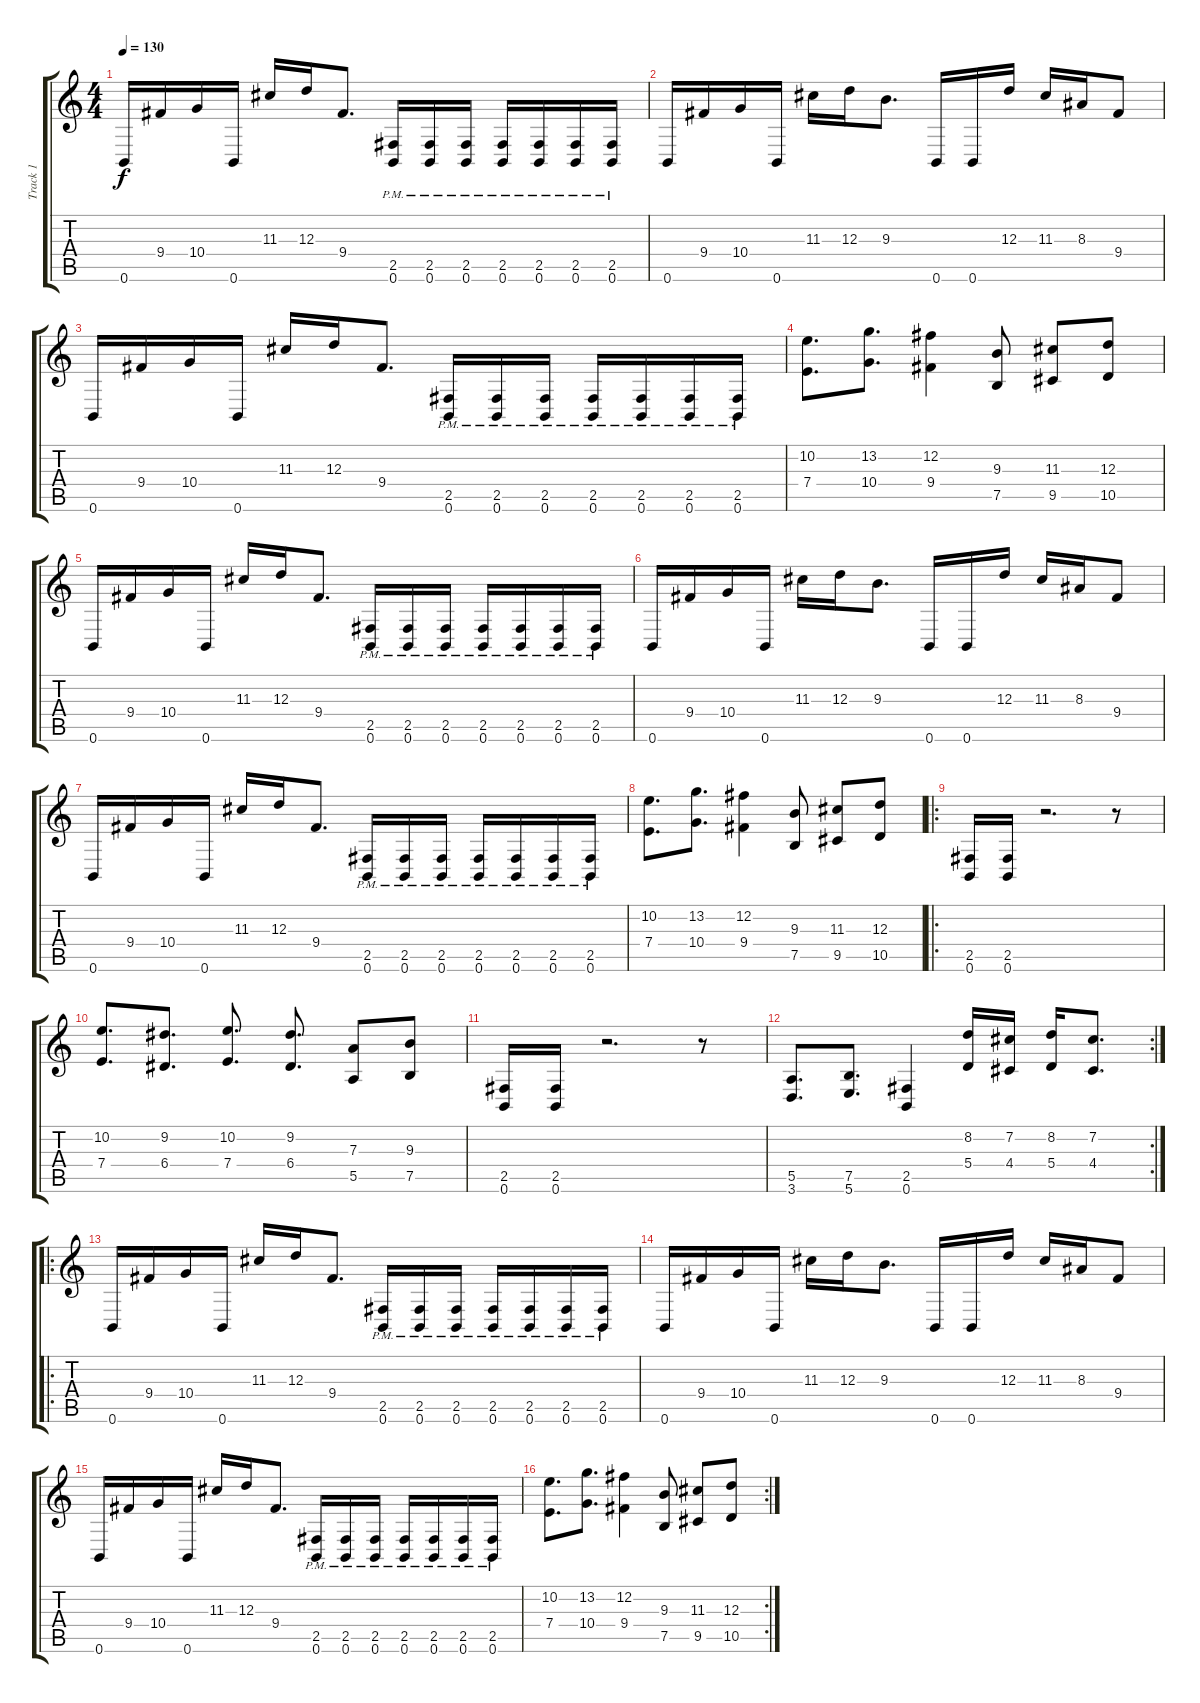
\track ("Track 1" "Track 1") {instrument distortionguitar}
\staff {score tabs}
\tuning (B3 Gb3 D3 A2 E2 B1) {hide}
\ts (4 4)
\tempo 130
\clef g2
\ks c
0.6.16{dy f instrument distortionguitar} 9.4.16 10.4.16 0.6.16 11.3.16 12.3.16 9.4.8{d} (2.5{pm} 0.6{pm}).16 (2.5{pm} 0.6{pm}).16 (2.5{pm} 0.6{pm}).16 (2.5{pm} 0.6{pm}).16 (2.5{pm} 0.6{pm}).16 (2.5{pm} 0.6{pm}).16 (2.5{pm} 0.6{pm}).16 |
0.6.16 9.4.16 10.4.16 0.6.16 11.3.16 12.3.16 9.3.8{d} 0.6.16 0.6.16 12.3.16 11.3.16 8.3.16 9.4.8 |
0.6.16 9.4.16 10.4.16 0.6.16 11.3.16 12.3.16 9.4.8{d} (2.5{pm} 0.6{pm}).16 (2.5{pm} 0.6{pm}).16 (2.5{pm} 0.6{pm}).16 (2.5{pm} 0.6{pm}).16 (2.5{pm} 0.6{pm}).16 (2.5{pm} 0.6{pm}).16 (2.5{pm} 0.6{pm}).16 |
(10.2 7.4).8{d} (13.2 10.4).8{d} (12.2 9.4).4 (9.3 7.5).8 (11.3 9.5).8 (12.3 10.5).8 |
0.6.16 9.4.16 10.4.16 0.6.16 11.3.16 12.3.16 9.4.8{d} (2.5{pm} 0.6{pm}).16 (2.5{pm} 0.6{pm}).16 (2.5{pm} 0.6{pm}).16 (2.5{pm} 0.6{pm}).16 (2.5{pm} 0.6{pm}).16 (2.5{pm} 0.6{pm}).16 (2.5{pm} 0.6{pm}).16 |
0.6.16 9.4.16 10.4.16 0.6.16 11.3.16 12.3.16 9.3.8{d} 0.6.16 0.6.16 12.3.16 11.3.16 8.3.16 9.4.8 |
0.6.16 9.4.16 10.4.16 0.6.16 11.3.16 12.3.16 9.4.8{d} (2.5{pm} 0.6{pm}).16 (2.5{pm} 0.6{pm}).16 (2.5{pm} 0.6{pm}).16 (2.5{pm} 0.6{pm}).16 (2.5{pm} 0.6{pm}).16 (2.5{pm} 0.6{pm}).16 (2.5{pm} 0.6{pm}).16 |
(10.2 7.4).8{d} (13.2 10.4).8{d} (12.2 9.4).4 (9.3 7.5).8 (11.3 9.5).8 (12.3 10.5).8 |
\ro
(2.5 0.6).16 (2.5 0.6).16 r.2{d} r.8 |
(10.2 7.4).8{d} (9.2 6.4).8{d} (10.2 7.4).8{d} (9.2 6.4).8{d} (7.3 5.5).8 (9.3 7.5).8 |
(2.5 0.6).16 (2.5 0.6).16 r.2{d} r.8 |
\rc 2
(5.5 3.6).8{d} (7.5 5.6).8{d} (2.5 0.6).4 (8.2 5.4).16 (7.2 4.4).16 (8.2 5.4).16 (7.2 4.4).8{d} |
\ro
0.6.16 9.4.16 10.4.16 0.6.16 11.3.16 12.3.16 9.4.8{d} (2.5{pm} 0.6{pm}).16 (2.5{pm} 0.6{pm}).16 (2.5{pm} 0.6{pm}).16 (2.5{pm} 0.6{pm}).16 (2.5{pm} 0.6{pm}).16 (2.5{pm} 0.6{pm}).16 (2.5{pm} 0.6{pm}).16 |
0.6.16 9.4.16 10.4.16 0.6.16 11.3.16 12.3.16 9.3.8{d} 0.6.16 0.6.16 12.3.16 11.3.16 8.3.16 9.4.8 |
0.6.16 9.4.16 10.4.16 0.6.16 11.3.16 12.3.16 9.4.8{d} (2.5{pm} 0.6{pm}).16 (2.5{pm} 0.6{pm}).16 (2.5{pm} 0.6{pm}).16 (2.5{pm} 0.6{pm}).16 (2.5{pm} 0.6{pm}).16 (2.5{pm} 0.6{pm}).16 (2.5{pm} 0.6{pm}).16 |
\rc 2
(10.2 7.4).8{d} (13.2 10.4).8{d} (12.2 9.4).4 (9.3 7.5).8 (11.3 9.5).8 (12.3 10.5).8
